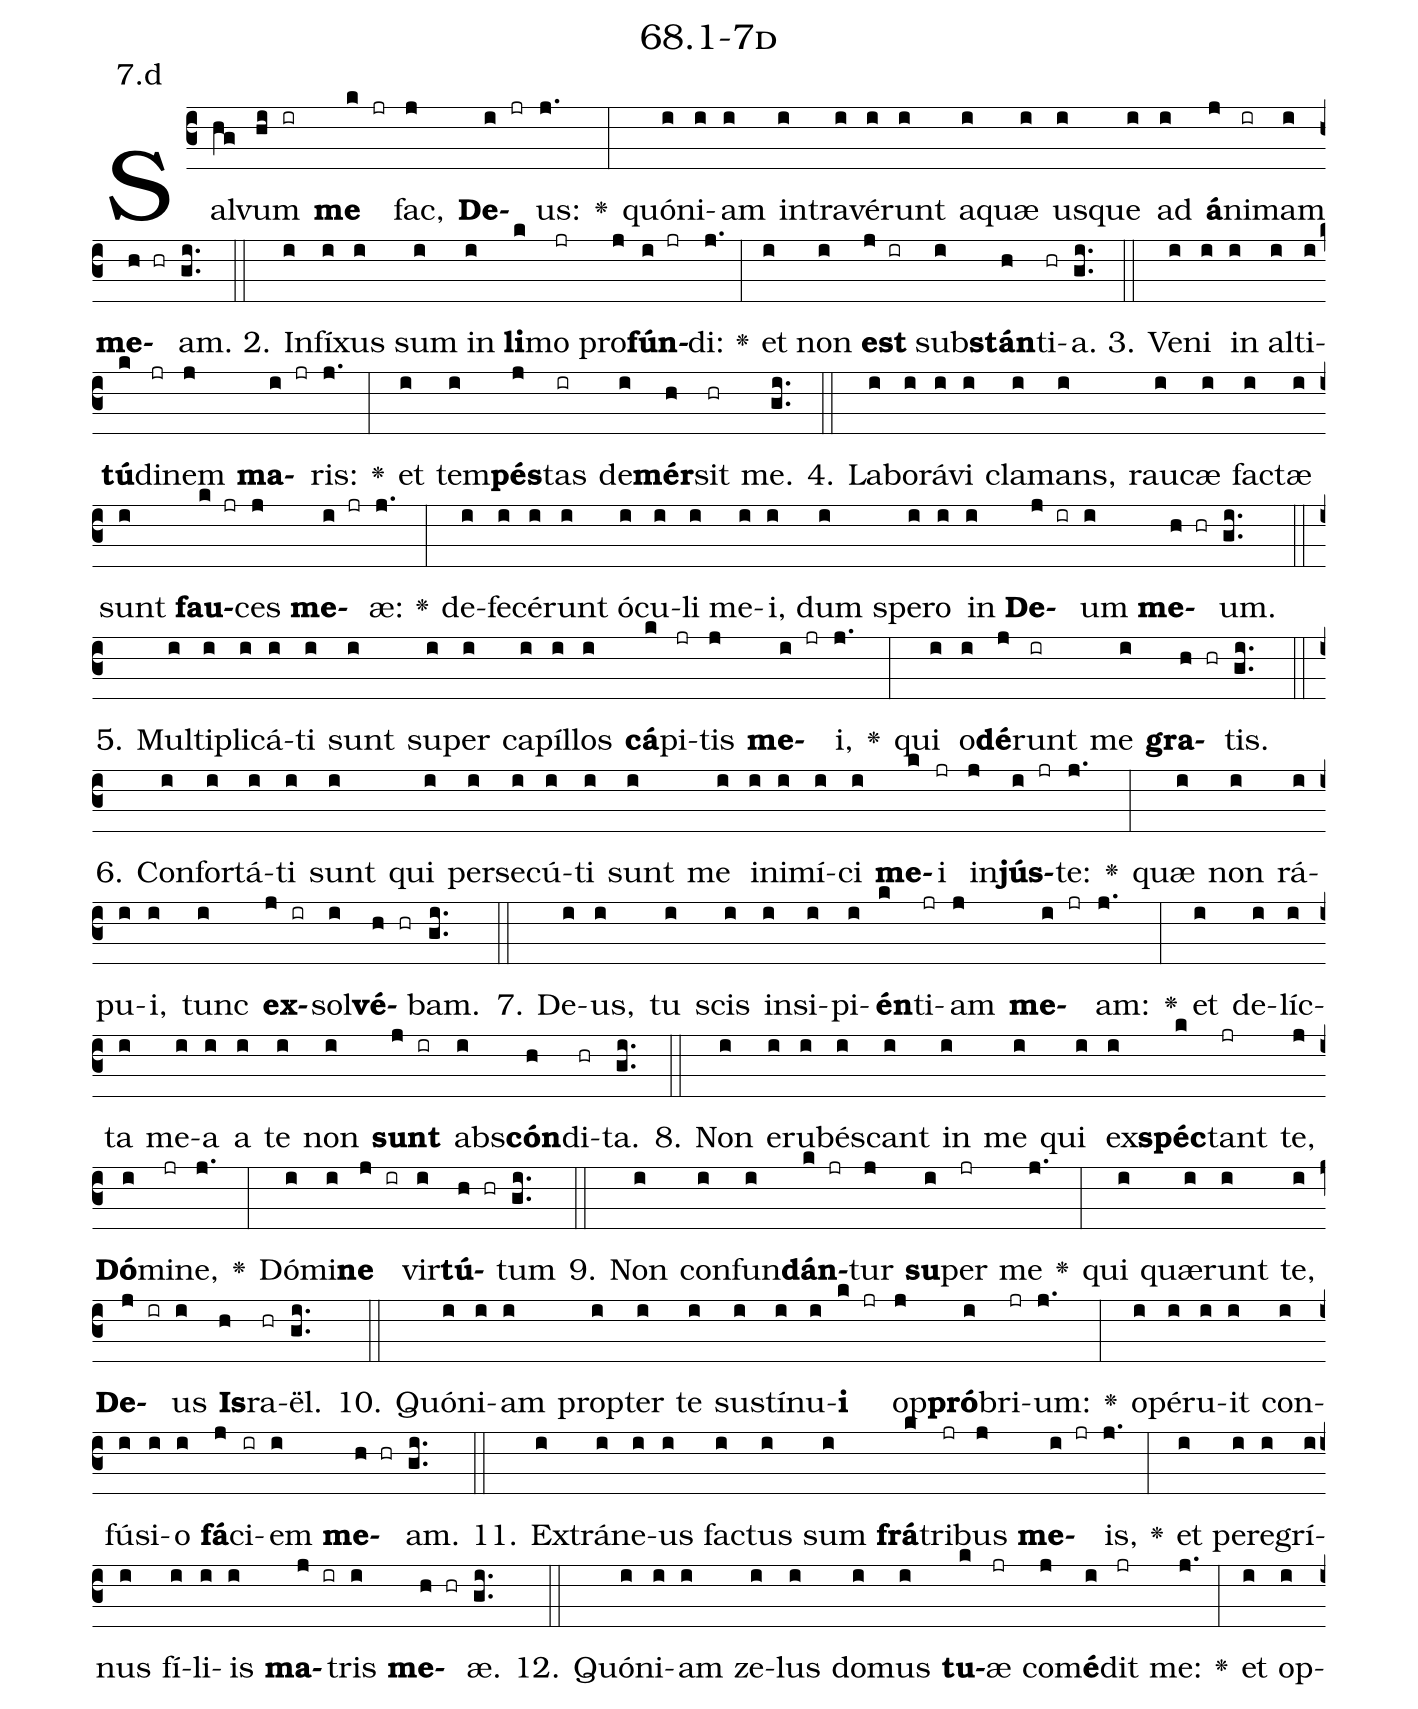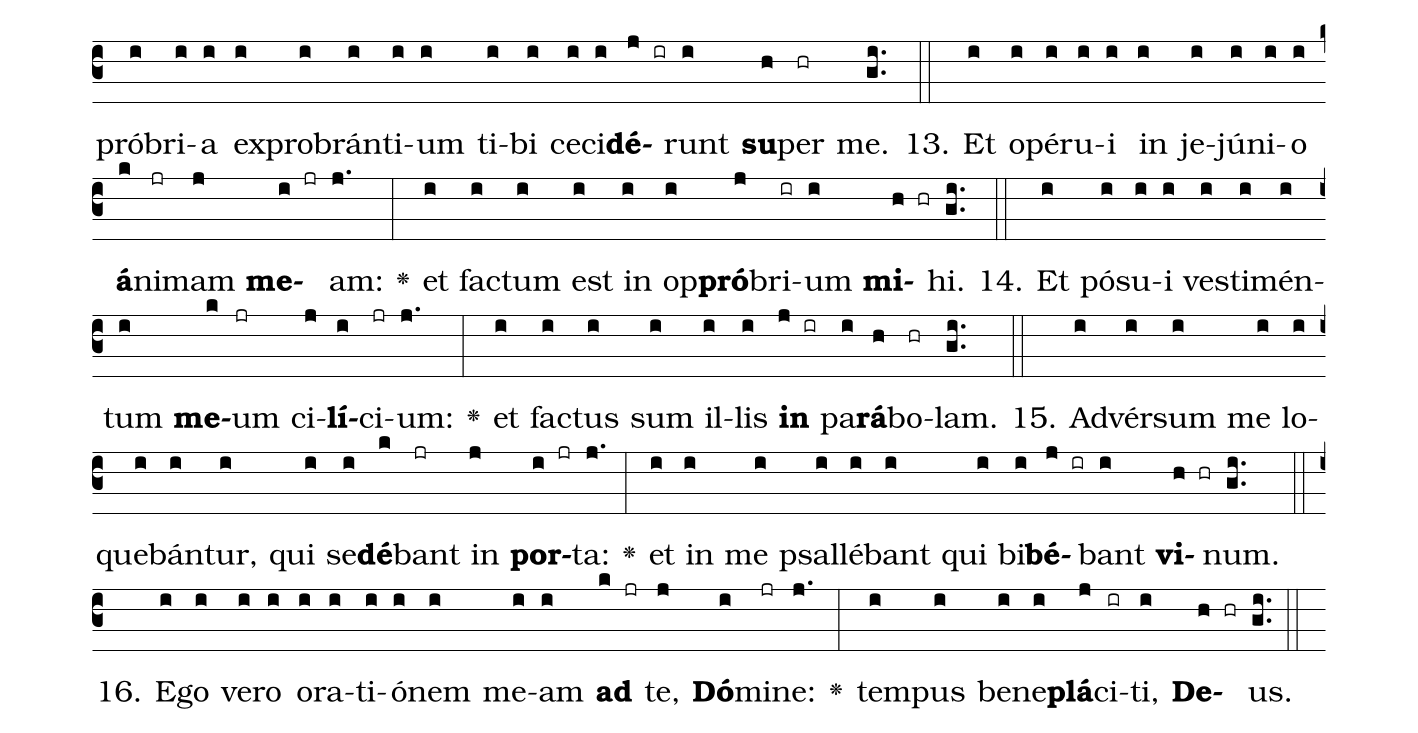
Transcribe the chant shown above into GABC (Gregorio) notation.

name: 68.1-7d;
annotation: 7.d;
%%
(c3)Sal(hg)vum(hi ir) <b>me</b>(k jr) fac,(j) <b>De</b>(i jr)us:(j.) <v>\greheightstar</v>(:) quón(i)i(i)am(i) in(i)tra(i)vé(i)runt(i) a(i)quæ(i) us(i)que(i) ad(i) <b>á</b>(j)ni(ir)mam(i) <b>me</b>(h hr)am.(gi..) (::)
2. In(i)fí(i)xus(i) sum(i) in(i) <b>li</b>(k)mo(jr) pro(j)<b>fún</b>(i jr)di:(j.) <v>\greheightstar</v>(:) et(i) non(i) <b>est</b>(j ir) sub(i)<b>stán</b>(h)ti(hr)a.(gi..) (::)
3. Ve(i)ni(i) in(i) al(i)ti(i)<b>tú</b>(k)di(jr)nem(j) <b>ma</b>(i jr)ris:(j.) <v>\greheightstar</v>(:) et(i) tem(i)<b>pés</b>(j)tas(ir) de(i)<b>mér</b>(h)sit(hr) me.(gi..) (::)
4. La(i)bo(i)rá(i)vi(i) cla(i)mans,(i) rau(i)cæ(i) fac(i)tæ(i) sunt(i) <b>fau</b>(k jr)ces(j) <b>me</b>(i jr)æ:(j.) <v>\greheightstar</v>(:) de(i)fe(i)cé(i)runt(i) ó(i)cu(i)li(i) me(i)i,(i) dum(i) spe(i)ro(i) in(i) <b>De</b>(j ir)um(i) <b>me</b>(h hr)um.(gi..) (::)
5. Mul(i)ti(i)pli(i)cá(i)ti(i) sunt(i) su(i)per(i) ca(i)píl(i)los(i) <b>cá</b>(k)pi(jr)tis(j) <b>me</b>(i jr)i,(j.) <v>\greheightstar</v>(:) qui(i) o(i)<b>dé</b>(j)runt(ir) me(i) <b>gra</b>(h hr)tis.(gi..) (::)
6. Con(i)for(i)tá(i)ti(i) sunt(i) qui(i) per(i)se(i)cú(i)ti(i) sunt(i) me(i) in(i)i(i)mí(i)ci(i) <b>me</b>(k)i(jr) in(j)<b>jús</b>(i jr)te:(j.) <v>\greheightstar</v>(:) quæ(i) non(i) rá(i)pu(i)i,(i) tunc(i) <b>ex</b>(j ir)sol(i)<b>vé</b>(h hr)bam.(gi..) (::)
7. De(i)us,(i) tu(i) scis(i) in(i)si(i)pi(i)<b>én</b>(k)ti(jr)am(j) <b>me</b>(i jr)am:(j.) <v>\greheightstar</v>(:) et(i) de(i)líc(i)ta(i) me(i)a(i) a(i) te(i) non(i) <b>sunt</b>(j ir) abs(i)<b>cón</b>(h)di(hr)ta.(gi..) (::)
8. Non(i) e(i)ru(i)bés(i)cant(i) in(i) me(i) qui(i) ex(i)<b>spéc</b>(k)tant(jr) te,(j) <b>Dó</b>(i)mi(jr)ne,(j.) <v>\greheightstar</v>(:) Dó(i)mi(i)<b>ne</b>(j ir) vir(i)<b>tú</b>(h hr)tum(gi..) (::)
9. Non(i) con(i)fun(i)<b>dán</b>(k jr)tur(j) <b>su</b>(i)per(jr) me(j.) <v>\greheightstar</v>(:) qui(i) quæ(i)runt(i) te,(i) <b>De</b>(j ir)us(i) <b>Is</b>(h)ra(hr)ël.(gi..) (::)
10. Quón(i)i(i)am(i) prop(i)ter(i) te(i) sus(i)tí(i)nu(i)<b>i</b>(k jr) op(j)<b>pró</b>(i)bri(jr)um:(j.) <v>\greheightstar</v>(:) o(i)pé(i)ru(i)it(i) con(i)fú(i)si(i)o(i) <b>fá</b>(j)ci(ir)em(i) <b>me</b>(h hr)am.(gi..) (::)
11. Ex(i)trá(i)ne(i)us(i) fac(i)tus(i) sum(i) <b>frá</b>(k)tri(jr)bus(j) <b>me</b>(i jr)is,(j.) <v>\greheightstar</v>(:) et(i) per(i)e(i)grí(i)nus(i) fí(i)li(i)is(i) <b>ma</b>(j ir)tris(i) <b>me</b>(h hr)æ.(gi..) (::)
12. Quón(i)i(i)am(i) ze(i)lus(i) do(i)mus(i) <b>tu</b>(k)æ(jr) com(j)<b>é</b>(i)dit(jr) me:(j.) <v>\greheightstar</v>(:) et(i) op(i)pró(i)bri(i)a(i) ex(i)pro(i)brán(i)ti(i)um(i) ti(i)bi(i) ce(i)ci(i)<b>dé</b>(j ir)runt(i) <b>su</b>(h)per(hr) me.(gi..) (::)
13. Et(i) o(i)pé(i)ru(i)i(i) in(i) je(i)jú(i)ni(i)o(i) <b>á</b>(k)ni(jr)mam(j) <b>me</b>(i jr)am:(j.) <v>\greheightstar</v>(:) et(i) fac(i)tum(i) est(i) in(i) op(i)<b>pró</b>(j)bri(ir)um(i) <b>mi</b>(h hr)hi.(gi..) (::)
14. Et(i) pó(i)su(i)i(i) ves(i)ti(i)mén(i)tum(i) <b>me</b>(k)um(jr) ci(j)<b>lí</b>(i)ci(jr)um:(j.) <v>\greheightstar</v>(:) et(i) fac(i)tus(i) sum(i) il(i)lis(i) <b>in</b>(j ir) pa(i)<b>rá</b>(h)bo(hr)lam.(gi..) (::)
15. Ad(i)vér(i)sum(i) me(i) lo(i)que(i)bán(i)tur,(i) qui(i) se(i)<b>dé</b>(k)bant(jr) in(j) <b>por</b>(i jr)ta:(j.) <v>\greheightstar</v>(:) et(i) in(i) me(i) psal(i)lé(i)bant(i) qui(i) bi(i)<b>bé</b>(j ir)bant(i) <b>vi</b>(h hr)num.(gi..) (::)
16. E(i)go(i) ve(i)ro(i) o(i)ra(i)ti(i)ó(i)nem(i) me(i)am(i) <b>ad</b>(k jr) te,(j) <b>Dó</b>(i)mi(jr)ne:(j.) <v>\greheightstar</v>(:) tem(i)pus(i) be(i)ne(i)<b>plá</b>(j)ci(ir)ti,(i) <b>De</b>(h hr)us.(gi..) (::)
